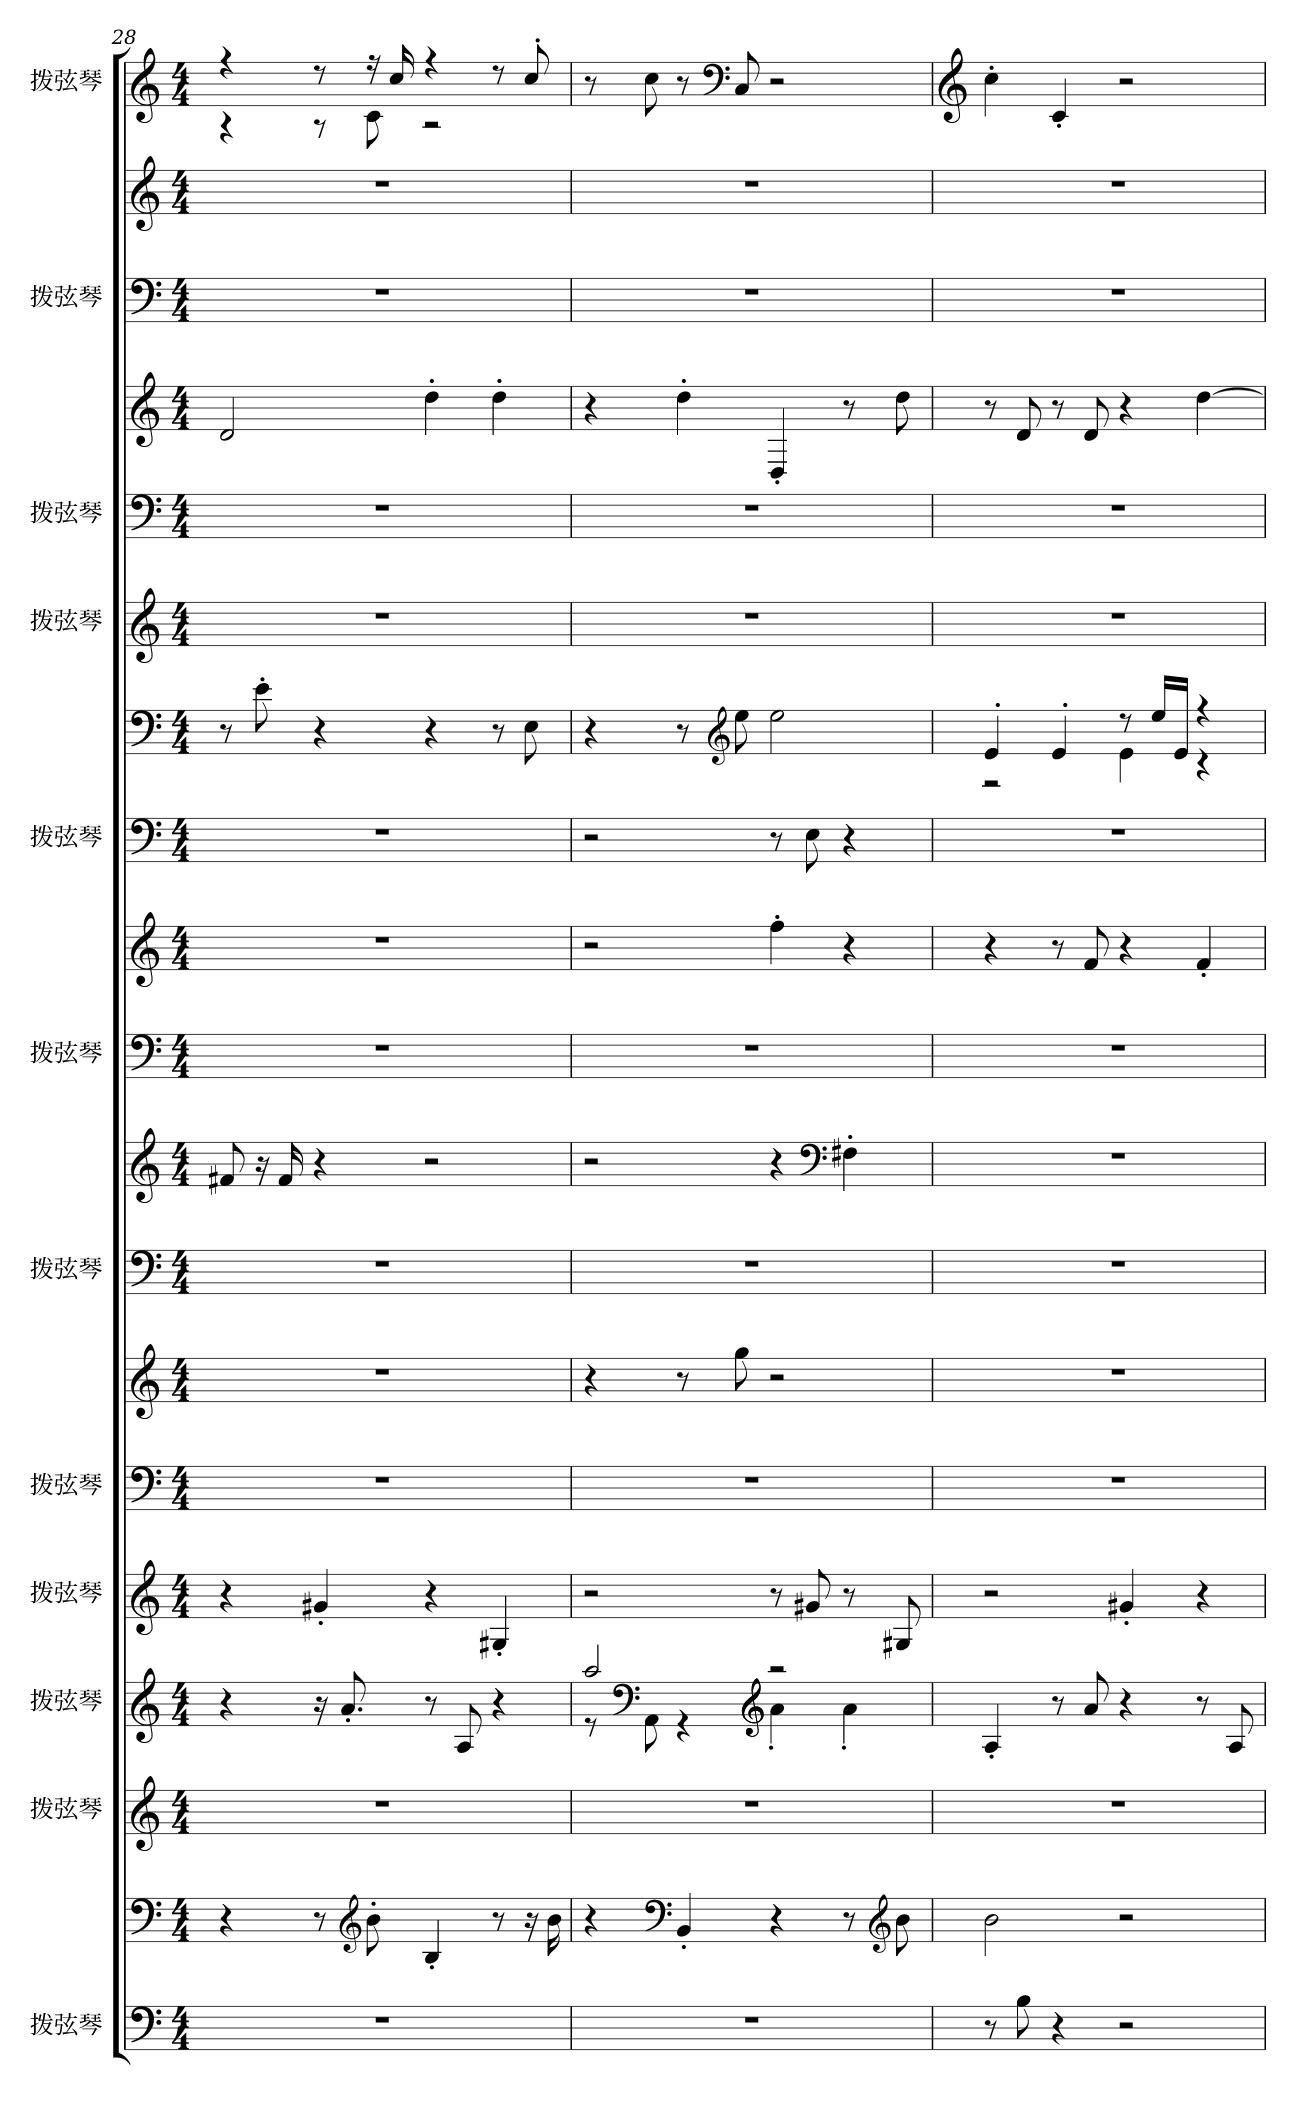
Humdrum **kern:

**kern	**kern	**kern	**kern	**kern	**kern	**kern	**kern	**kern	**kern	**kern	**kern	**kern	**kern	**kern	**kern	**kern	**kern	**kern
*part12	*part12	*part11	*part10	*part9	*part8	*part8	*part7	*part7	*part6	*part6	*part5	*part5	*part4	*part3	*part3	*part2	*part2	*part1
*staff19	*staff18	*staff17	*staff16	*staff15	*staff14	*staff13	*staff12	*staff11	*staff10	*staff9	*staff8	*staff7	*staff6	*staff5	*staff4	*staff3	*staff2	*staff1
*I"拨弦琴	*	*I"拨弦琴	*I"拨弦琴	*I"拨弦琴	*I"拨弦琴	*	*I"拨弦琴	*	*I"拨弦琴	*	*I"拨弦琴	*	*I"拨弦琴	*I"拨弦琴	*	*I"拨弦琴	*	*I"拨弦琴
*clefF4	*clefF4	*clefG2	*clefG2	*clefG2	*clefF4	*clefG2	*clefF4	*clefG2	*clefF4	*clefG2	*clefF4	*clefF4	*clefG2	*clefF4	*clefG2	*clefF4	*clefG2	*clefG2
*k[]	*k[]	*k[]	*k[]	*k[]	*k[]	*k[]	*k[]	*k[]	*k[]	*k[]	*k[]	*k[]	*k[]	*k[]	*k[]	*k[]	*k[]	*k[]
*M4/4	*M4/4	*M4/4	*M4/4	*M4/4	*M4/4	*M4/4	*M4/4	*M4/4	*M4/4	*M4/4	*M4/4	*M4/4	*M4/4	*M4/4	*M4/4	*M4/4	*M4/4	*M4/4
=28	=28	=28	=28	=28	=28	=28	=28	=28	=28	=28	=28	=28	=28	=28	=28	=28	=28	=28
*	*	*	*	*	*	*	*	*	*	*	*	*	*	*	*	*	*	*^
1r	4r	1r	4r	4r	1r	1r	1r	8f#X/	1r	1r	1r	8r	1r	1r	2d/	1r	1r	4r	4r
.	.	.	.	.	.	.	.	16r	.	.	.	8e'\	.	.	.	.	.	.	.
.	.	.	.	.	.	.	.	16f#/	.	.	.	.	.	.	.	.	.	.	.
.	8r	.	16r	4g#X'/	.	.	.	4r	.	.	.	4r	.	.	.	.	.	8r	8r
.	.	.	8.a'/	.	.	.	.	.	.	.	.	.	.	.	.	.	.	.	.
*	*clefG2	*	*	*	*	*	*	*	*	*	*	*	*	*	*	*	*	*	*
.	8b'\	.	.	.	.	.	.	.	.	.	.	.	.	.	.	.	.	16r	8c\
.	.	.	.	.	.	.	.	.	.	.	.	.	.	.	.	.	.	16cc/	.
.	4B'/	.	8r	4r	.	.	.	2r	.	.	.	4r	.	.	4dd'\	.	.	4r	2r
.	.	.	8A/	.	.	.	.	.	.	.	.	.	.	.	.	.	.	.	.
.	8r	.	4r	4G#X'/	.	.	.	.	.	.	.	8r	.	.	4dd'\	.	.	8r	.
.	16r	.	.	.	.	.	.	.	.	.	.	8E\	.	.	.	.	.	8cc'/	.
.	16b\	.	.	.	.	.	.	.	.	.	.	.	.	.	.	.	.	.	.
*	*	*	*	*	*	*	*	*	*	*	*	*	*	*	*	*	*	*v	*v
!!LO:PB:g=z
=29	=29	=29	=29	=29	=29	=29	=29	=29	=29	=29	=29	=29	=29	=29	=29	=29	=29	=29
*	*	*	*^	*	*	*	*	*	*	*	*	*	*	*	*	*	*	*
1r	4r	1r	2aa/	8r	2r	1r	4r	1r	2r	1r	2r	2r	4r	1r	1r	4r	1r	1r	8r
*	*	*	*clefF4	*	*	*	*	*	*	*	*	*	*	*	*	*	*	*	*
.	.	.	.	8AA\	.	.	.	.	.	.	.	.	.	.	.	.	.	.	8cc\
*	*clefF4	*	*	*	*	*	*	*	*	*	*	*	*	*	*	*	*	*	*
.	4BB'/	.	.	4r	.	.	8r	.	.	.	.	.	8r	.	.	4dd'\	.	.	8r
*	*	*	*	*	*	*	*	*	*	*	*	*	*clefG2	*	*	*	*	*	*clefF4
.	.	.	.	.	.	.	8gg\	.	.	.	.	.	8ee\	.	.	.	.	.	8C/
*	*	*	*clefG2	*	*	*	*	*	*	*	*	*	*	*	*	*	*	*	*
.	4r	.	2r	4a'\	8r	.	2r	.	4r	.	4ff'\	8r	2ee\	.	.	4D'/	.	.	2r
.	.	.	.	.	8g#X/	.	.	.	.	.	.	8E\	.	.	.	.	.	.	.
*	*	*	*	*	*	*	*	*	*clefF4	*	*	*	*	*	*	*	*	*	*
.	8r	.	.	4a'\	8r	.	.	.	4F#X'\	.	4r	4r	.	.	.	8r	.	.	.
*	*clefG2	*	*	*	*	*	*	*	*	*	*	*	*	*	*	*	*	*	*
.	8b\	.	.	.	8G#X/	.	.	.	.	.	.	.	.	.	.	8dd\	.	.	.
*	*	*	*v	*v	*	*	*	*	*	*	*	*	*	*	*	*	*	*	*
=30	=30	=30	=30	=30	=30	=30	=30	=30	=30	=30	=30	=30	=30	=30	=30	=30	=30	=30
*	*	*	*	*	*	*	*	*	*	*	*	*	*	*	*	*	*	*clefG2
*	*	*	*	*	*	*	*	*	*	*	*	*^	*	*	*	*	*	*
8r	2b\	1r	4A'/	2r	1r	1r	1r	1r	1r	4r	1r	4e'/	2r	1r	1r	8r	1r	1r	4cc'\
8B\	.	.	.	.	.	.	.	.	.	.	.	.	.	.	.	8d/	.	.	.
4r	.	.	8r	.	.	.	.	.	.	8r	.	4e'/	.	.	.	8r	.	.	4c'/
.	.	.	8a/	.	.	.	.	.	.	8f/	.	.	.	.	.	8d/	.	.	.
2r	2r	.	4r	4g#X'/	.	.	.	.	.	4r	.	8r	4e\	.	.	4r	.	.	2r
.	.	.	.	.	.	.	.	.	.	.	.	16ee/LL	.	.	.	.	.	.	.
.	.	.	.	.	.	.	.	.	.	.	.	16e/JJ	.	.	.	.	.	.	.
.	.	.	8r	4r	.	.	.	.	.	4f'/	.	4r	4r	.	.	[4dd\	.	.	.
.	.	.	8A/	.	.	.	.	.	.	.	.	.	.	.	.	.	.	.	.
*	*	*	*	*	*	*	*	*	*	*	*	*v	*v	*	*	*	*	*	*
=	=	=	=	=	=	=	=	=	=	=	=	=	=	=	=	=	=	=
*-	*-	*-	*-	*-	*-	*-	*-	*-	*-	*-	*-	*-	*-	*-	*-	*-	*-	*-
